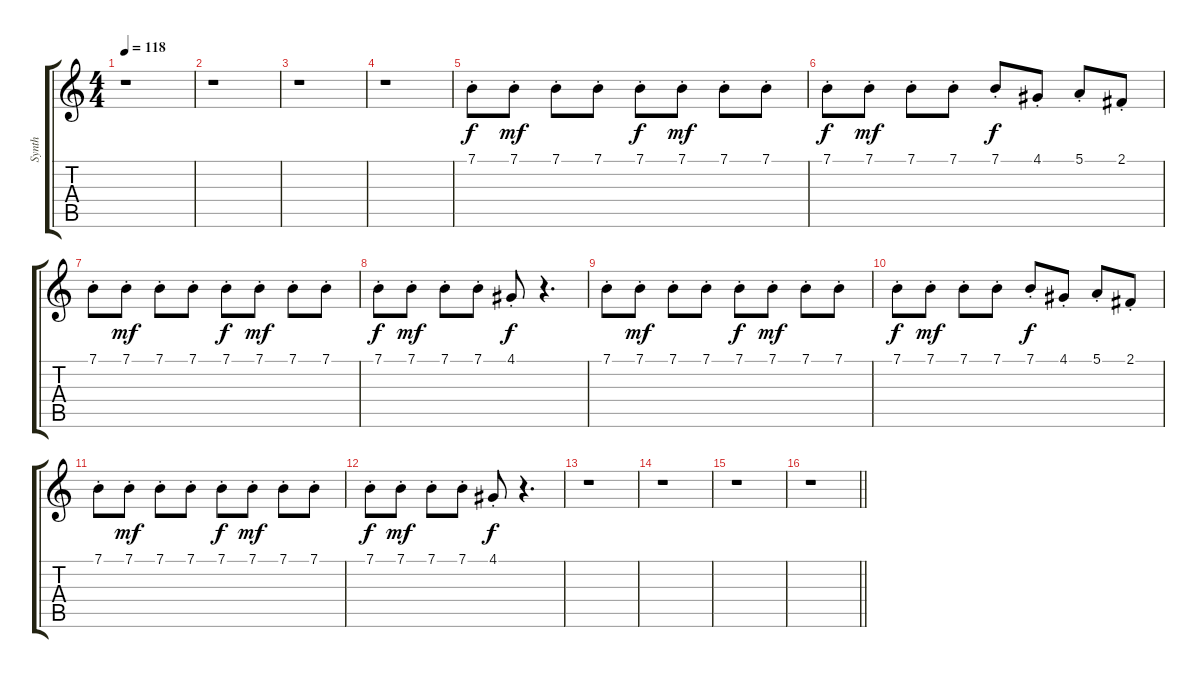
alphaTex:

\track ("Synth" "Synth") {instrument synthbrass1}
\staff {score tabs}
\tuning (E4 B3 G3 D3 A2 E2) {hide}
\ts (4 4)
\tempo 118
\clef g2
\ks c
r.1{dy f} |
r.1 |
r.1 |
r.1 |
7.1{st}.8 7.1{st}.8{dy mf} 7.1{st}.8 7.1{st}.8 7.1{st}.8{dy f} 7.1{st}.8{dy mf} 7.1{st}.8 7.1{st}.8 |
7.1{st}.8{dy f} 7.1{st}.8{dy mf} 7.1{st}.8 7.1{st}.8 7.1{st}.8{dy f} 4.1{st}.8 5.1{st}.8 2.1{st}.8 |
7.1{st}.8 7.1{st}.8{dy mf} 7.1{st}.8 7.1{st}.8 7.1{st}.8{dy f} 7.1{st}.8{dy mf} 7.1{st}.8 7.1{st}.8 |
7.1{st}.8{dy f} 7.1{st}.8{dy mf} 7.1{st}.8 7.1{st}.8 4.1{st}.8{dy f} r.4{d} |
7.1{st}.8 7.1{st}.8{dy mf} 7.1{st}.8 7.1{st}.8 7.1{st}.8{dy f} 7.1{st}.8{dy mf} 7.1{st}.8 7.1{st}.8 |
7.1{st}.8{dy f} 7.1{st}.8{dy mf} 7.1{st}.8 7.1{st}.8 7.1{st}.8{dy f} 4.1{st}.8 5.1{st}.8 2.1{st}.8 |
7.1{st}.8 7.1{st}.8{dy mf} 7.1{st}.8 7.1{st}.8 7.1{st}.8{dy f} 7.1{st}.8{dy mf} 7.1{st}.8 7.1{st}.8 |
7.1{st}.8{dy f} 7.1{st}.8{dy mf} 7.1{st}.8 7.1{st}.8 4.1{st}.8{dy f} r.4{d} |
r.1 |
r.1 |
r.1 |
\barLineRight lightlight
r.1
